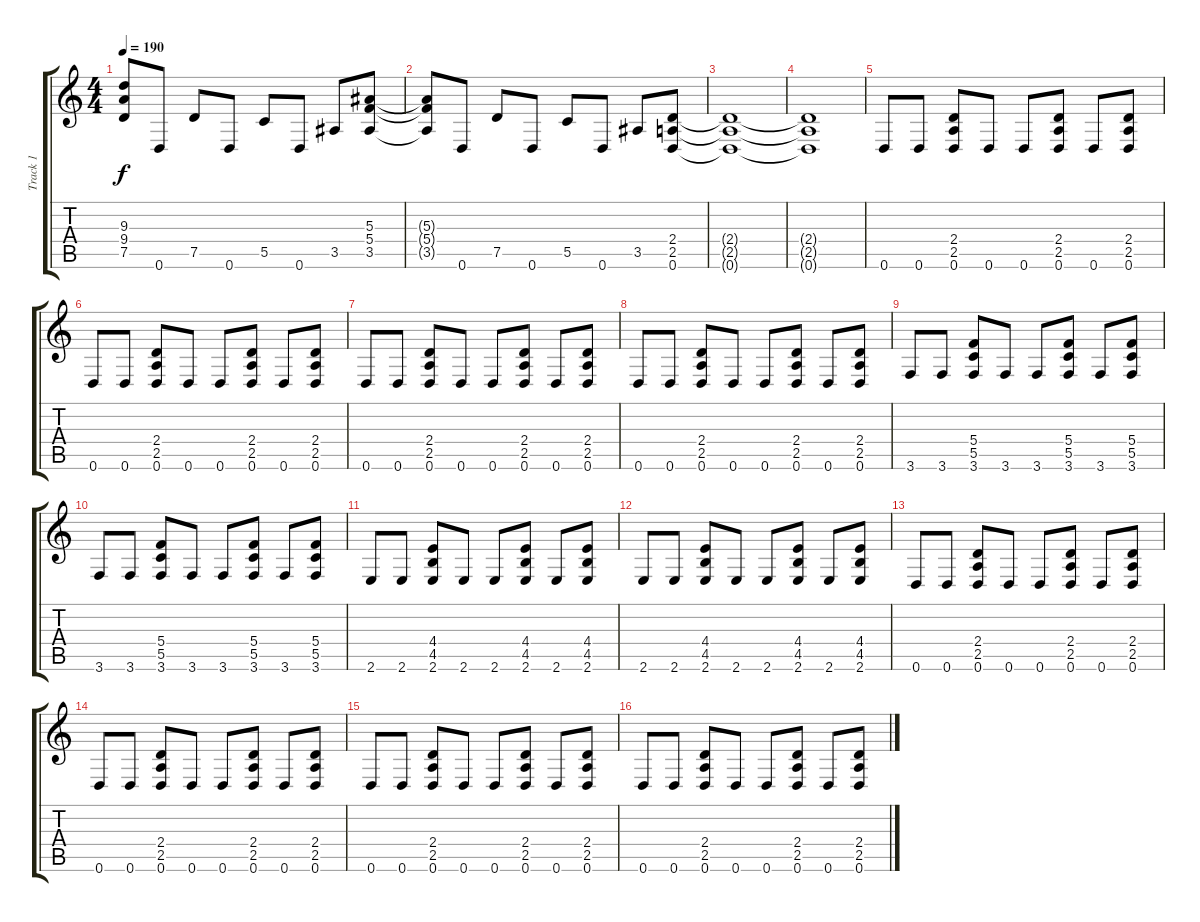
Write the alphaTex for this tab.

\track ("Track 1" "Track 1") {instrument distortionguitar}
\staff {score tabs}
\tuning (D4 A3 F3 C3 G2 D2) {hide}
\ts (4 4)
\tempo 190
\clef g2
\ks c
(9.3{t} 9.4{t} 7.5{t}).8{dy f} 0.6.8 7.5.8 0.6.8 5.5.8 0.6.8 3.5.8 (5.3 5.4 3.5).8 |
(5.3{t} 5.4{t} 3.5{t}).8 0.6.8 7.5.8 0.6.8 5.5.8 0.6.8 3.5.8 (2.4 2.5 0.6).8 |
(2.4{t} 2.5{t} 0.6{t}).1 |
(2.4{t} 2.5{t} 0.6{t}).1 |
0.6.8 0.6.8 (2.4 2.5 0.6).8 0.6.8 0.6.8 (2.4 2.5 0.6).8 0.6.8 (2.4 2.5 0.6).8 |
0.6.8 0.6.8 (2.4 2.5 0.6).8 0.6.8 0.6.8 (2.4 2.5 0.6).8 0.6.8 (2.4 2.5 0.6).8 |
0.6.8 0.6.8 (2.4 2.5 0.6).8 0.6.8 0.6.8 (2.4 2.5 0.6).8 0.6.8 (2.4 2.5 0.6).8 |
0.6.8 0.6.8 (2.4 2.5 0.6).8 0.6.8 0.6.8 (2.4 2.5 0.6).8 0.6.8 (2.4 2.5 0.6).8 |
3.6.8 3.6.8 (5.4 5.5 3.6).8 3.6.8 3.6.8 (5.4 5.5 3.6).8 3.6.8 (5.4 5.5 3.6).8 |
3.6.8 3.6.8 (5.4 5.5 3.6).8 3.6.8 3.6.8 (5.4 5.5 3.6).8 3.6.8 (5.4 5.5 3.6).8 |
2.6.8 2.6.8 (4.4 4.5 2.6).8 2.6.8 2.6.8 (4.4 4.5 2.6).8 2.6.8 (4.4 4.5 2.6).8 |
2.6.8 2.6.8 (4.4 4.5 2.6).8 2.6.8 2.6.8 (4.4 4.5 2.6).8 2.6.8 (4.4 4.5 2.6).8 |
0.6.8 0.6.8 (2.4 2.5 0.6).8 0.6.8 0.6.8 (2.4 2.5 0.6).8 0.6.8 (2.4 2.5 0.6).8 |
0.6.8 0.6.8 (2.4 2.5 0.6).8 0.6.8 0.6.8 (2.4 2.5 0.6).8 0.6.8 (2.4 2.5 0.6).8 |
0.6.8 0.6.8 (2.4 2.5 0.6).8 0.6.8 0.6.8 (2.4 2.5 0.6).8 0.6.8 (2.4 2.5 0.6).8 |
0.6.8 0.6.8 (2.4 2.5 0.6).8 0.6.8 0.6.8 (2.4 2.5 0.6).8 0.6.8 (2.4 2.5 0.6).8
